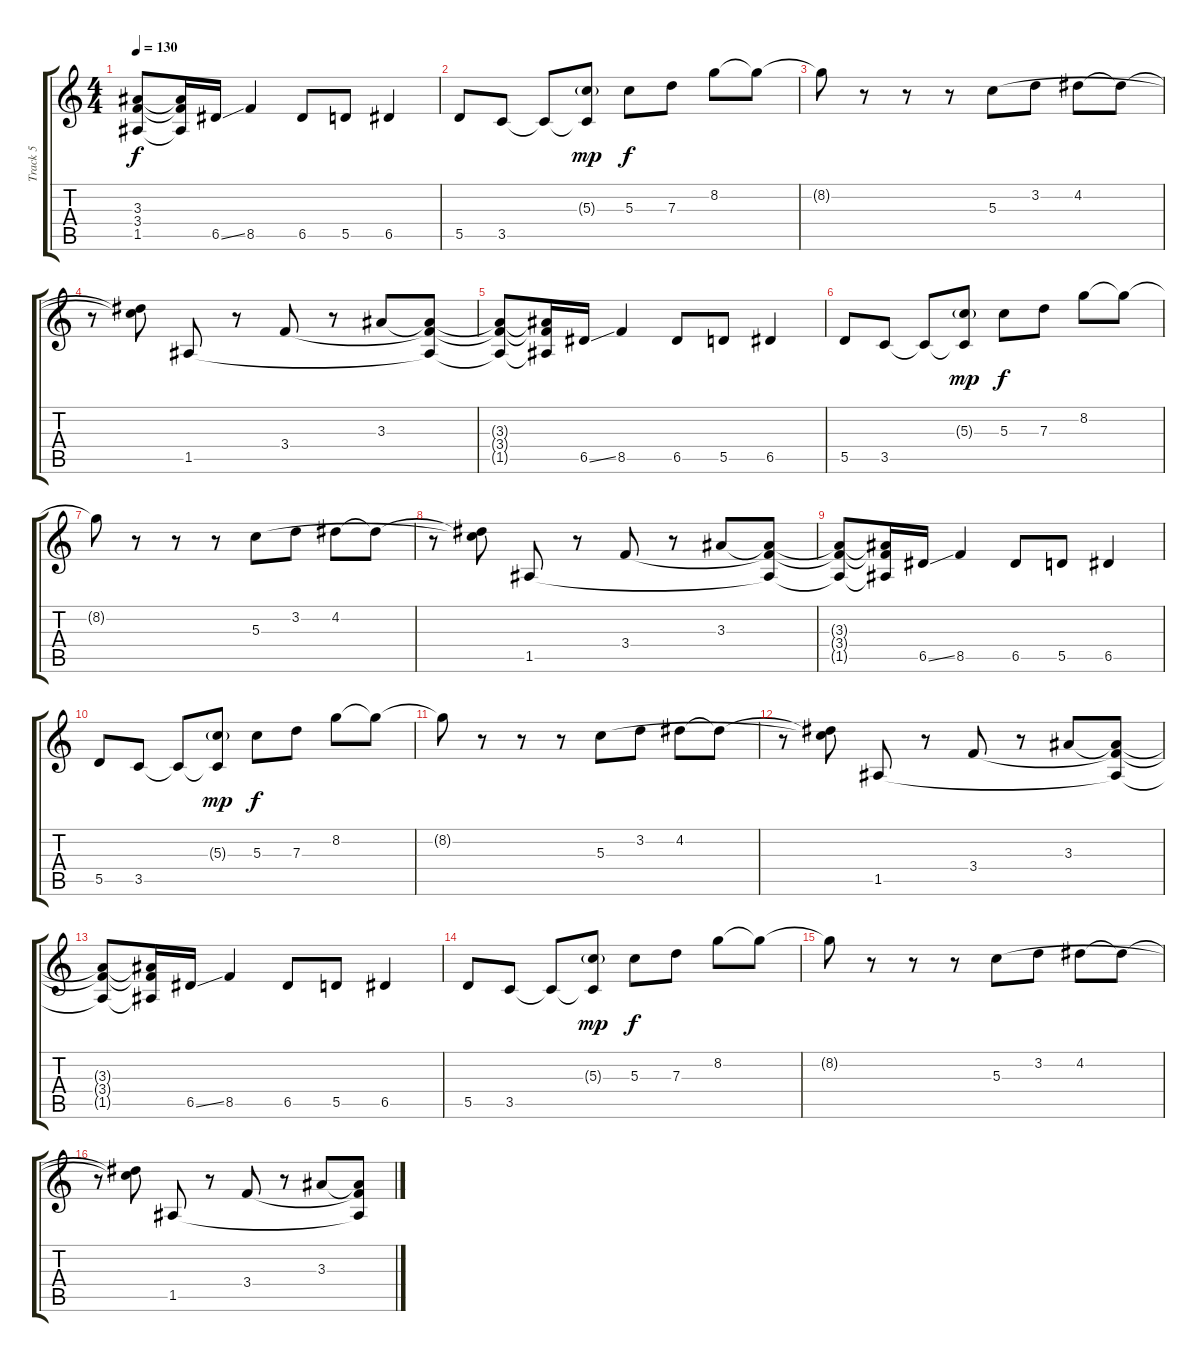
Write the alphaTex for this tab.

\track ("Track 5" "Track 5") {instrument acousticguitarsteel}
\staff {score tabs}
\tuning (E4 B3 G3 D3 A2 E2) {hide}
\ts (4 4)
\tempo 130
\clef g2
\ks c
(3.3{t} 3.4{t} 1.5{t}).8{dy f} (3.3{t} 3.4{t} 1.5{t}).16 6.5{ss}.16 8.5.4 6.5.8 5.5.8 6.5.4 |
5.5.8 3.5.8 3.5{t}.8 (5.3{g} 3.5{t}).8{dy mp} 5.3.8{dy f} 7.3.8 8.2.8 8.2{t}.8 |
8.2{t}.8 r.8 r.8 r.8 5.3.8 3.2.8 4.2.8 4.2{t}.8 |
r.8 (4.2{t} 5.3{t}).8 1.5.8 r.8 3.4.8 r.8 3.3.8 (3.3{t} 3.4{t} 1.5{t}).8 |
(3.3{t} 3.4{t} 1.5{t}).8 (3.3{t} 3.4{t} 1.5{t}).16 6.5{ss}.16 8.5.4 6.5.8 5.5.8 6.5.4 |
5.5.8 3.5.8 3.5{t}.8 (5.3{g} 3.5{t}).8{dy mp} 5.3.8{dy f} 7.3.8 8.2.8 8.2{t}.8 |
8.2{t}.8 r.8 r.8 r.8 5.3.8 3.2.8 4.2.8 4.2{t}.8 |
r.8 (4.2{t} 5.3{t}).8 1.5.8 r.8 3.4.8 r.8 3.3.8 (3.3{t} 3.4{t} 1.5{t}).8 |
(3.3{t} 3.4{t} 1.5{t}).8 (3.3{t} 3.4{t} 1.5{t}).16 6.5{ss}.16 8.5.4 6.5.8 5.5.8 6.5.4 |
5.5.8 3.5.8 3.5{t}.8 (5.3{g} 3.5{t}).8{dy mp} 5.3.8{dy f} 7.3.8 8.2.8 8.2{t}.8 |
8.2{t}.8 r.8 r.8 r.8 5.3.8 3.2.8 4.2.8 4.2{t}.8 |
r.8 (4.2{t} 5.3{t}).8 1.5.8 r.8 3.4.8 r.8 3.3.8 (3.3{t} 3.4{t} 1.5{t}).8 |
(3.3{t} 3.4{t} 1.5{t}).8 (3.3{t} 3.4{t} 1.5{t}).16 6.5{ss}.16 8.5.4 6.5.8 5.5.8 6.5.4 |
5.5.8 3.5.8 3.5{t}.8 (5.3{g} 3.5{t}).8{dy mp} 5.3.8{dy f} 7.3.8 8.2.8 8.2{t}.8 |
8.2{t}.8 r.8 r.8 r.8 5.3.8 3.2.8 4.2.8 4.2{t}.8 |
r.8 (4.2{t} 5.3{t}).8 1.5.8 r.8 3.4.8 r.8 3.3.8 (3.3{t} 3.4{t} 1.5{t}).8
